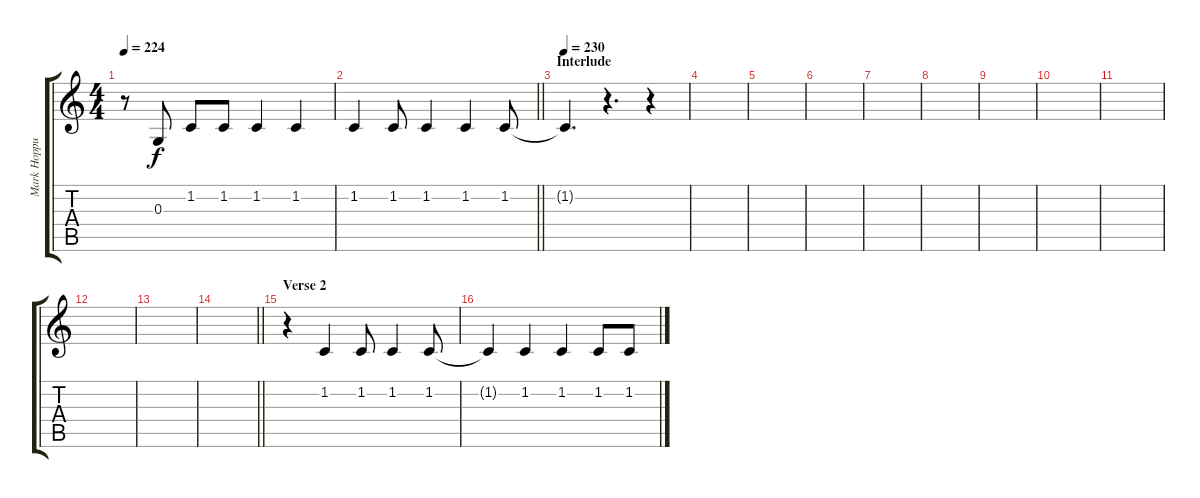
\track ("Mark Hoppus - Vocals" "Mark Hoppu") {instrument altosax}
\staff {score tabs}
\tuning (E4 B3 G3 D3 A2 E2) {hide}
\ts (4 4)
\tempo 224
\clef g2
\ks c
r.8{dy f} 0.3.8 1.2.8 1.2.8 1.2.4 1.2.4 |
\barLineRight lightlight
1.2.4 1.2.8 1.2.4 1.2.4 1.2.8 |
\section ("" "Interlude")
\tempo 230
1.2{t}.4{d} r.4{d} r.4 |
|
|
|
|
|
|
|
|
|
|
\barLineRight lightlight
|
\section ("" "Verse 2")
r.4 1.2.4 1.2.8 1.2.4 1.2.8 |
1.2{t}.4 1.2.4 1.2.4 1.2.8 1.2.8
